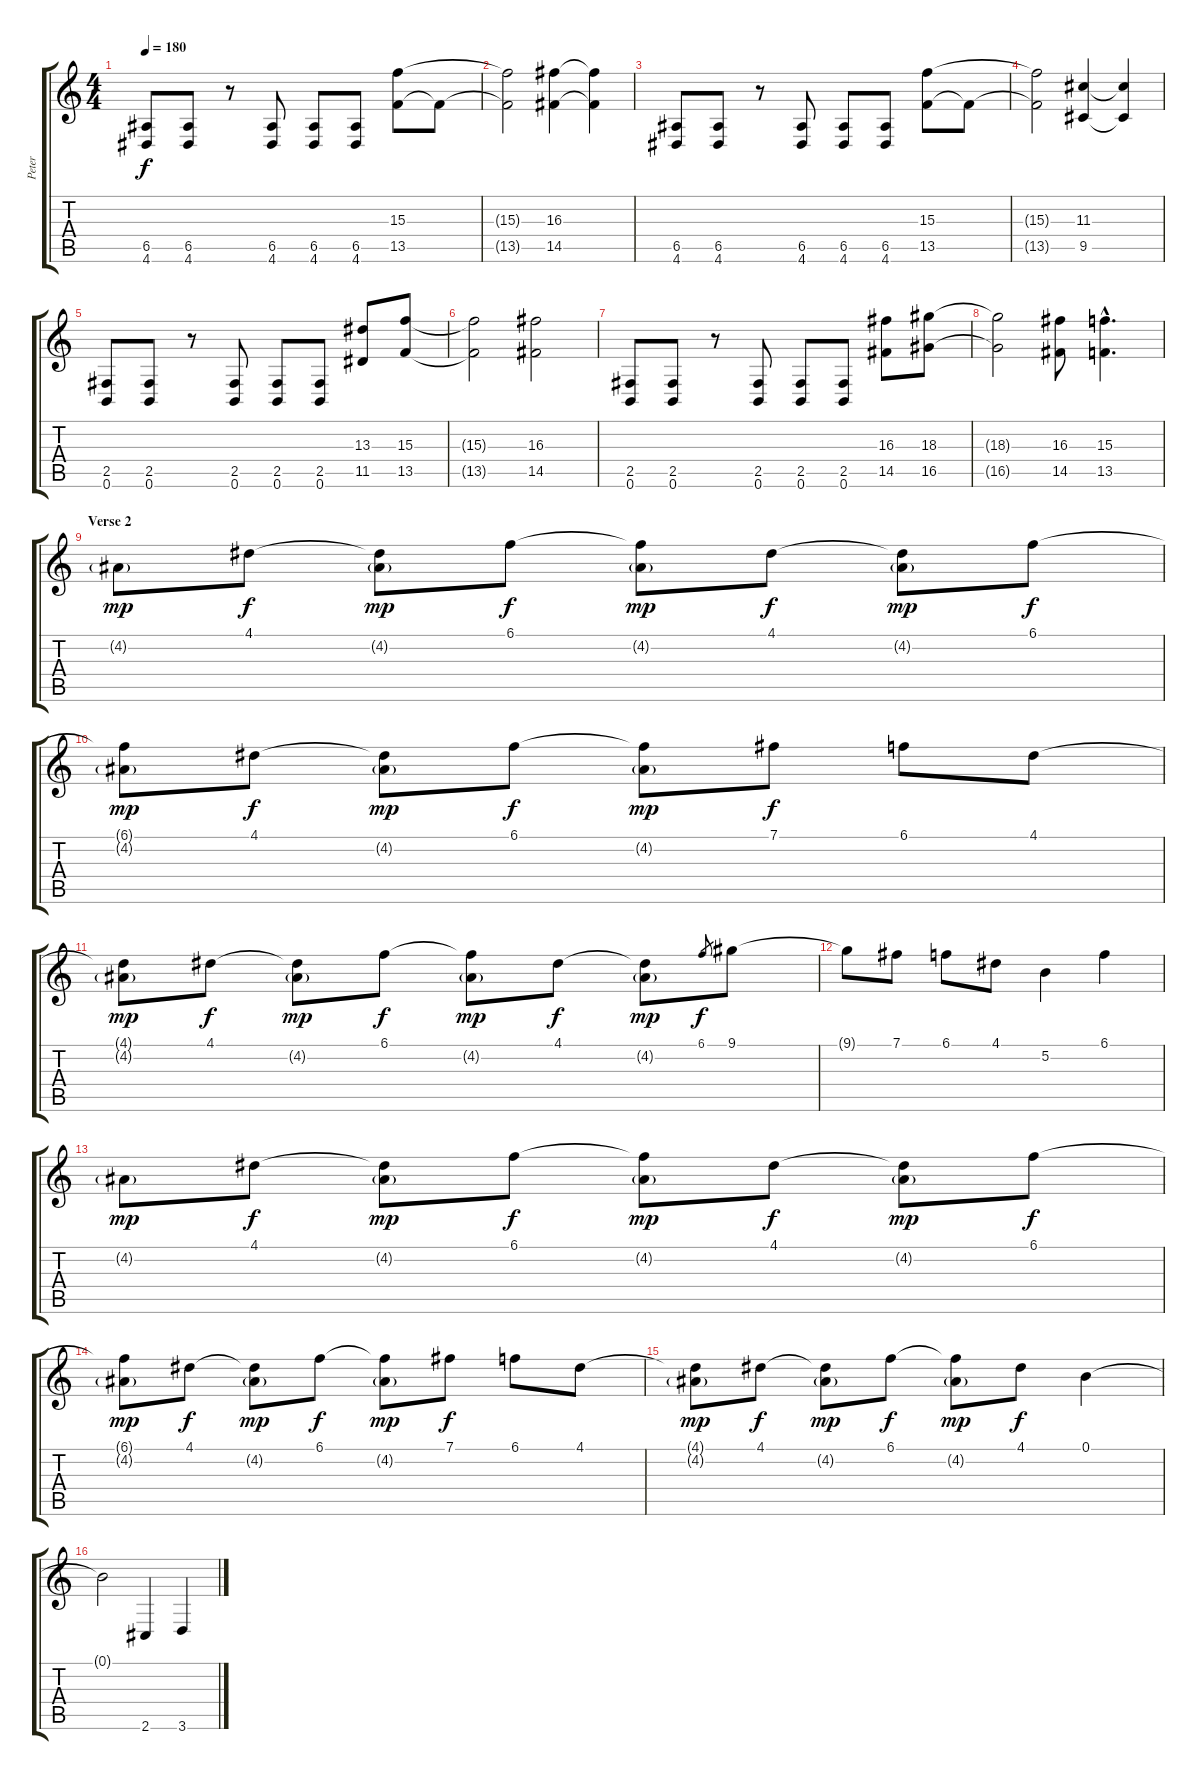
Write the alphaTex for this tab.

\track ("Peter" "Peter") {instrument distortionguitar}
\staff {score tabs}
\tuning (B3 Gb3 D3 A2 E2 B1) {hide}
\ts (4 4)
\tempo 180
\clef g2
\ks c
(6.5 4.6).8{dy f} (6.5 4.6).8 r.8 (6.5 4.6).8 (6.5 4.6).8 (6.5 4.6).8 (15.3 13.5).8 13.5{t}.8 |
(15.3{t} 13.5{t}).2 (16.3 14.5).4 (16.3{t} 14.5{t}).4 |
(6.5 4.6).8 (6.5 4.6).8 r.8 (6.5 4.6).8 (6.5 4.6).8 (6.5 4.6).8 (15.3 13.5).8 13.5{t}.8 |
(15.3{t} 13.5{t}).2 (11.3 9.5).4 (11.3{t} 9.5{t}).4 |
(2.5 0.6).8 (2.5 0.6).8 r.8 (2.5 0.6).8 (2.5 0.6).8 (2.5 0.6).8 (13.3 11.5).8 (15.3 13.5).8 |
(15.3{t} 13.5{t}).2 (16.3 14.5).2 |
(2.5 0.6).8 (2.5 0.6).8 r.8 (2.5 0.6).8 (2.5 0.6).8 (2.5 0.6).8 (16.3 14.5).8 (18.3 16.5).8 |
(18.3{t} 16.5{t}).2 (16.3 14.5).8 (15.3{hac} 13.5{hac}).4{d} |
\section ("" "Verse 2")
4.2{g}.8{dy mp} 4.1.8{dy f} (4.1{t} 4.2{g}).8{dy mp} 6.1.8{dy f} (6.1{t} 4.2{g}).8{dy mp} 4.1.8{dy f} (4.1{t} 4.2{g}).8{dy mp} 6.1.8{dy f} |
(6.1{t} 4.2{g}).8{dy mp} 4.1.8{dy f} (4.1{t} 4.2{g}).8{dy mp} 6.1.8{dy f} (6.1{t} 4.2{g}).8{dy mp} 7.1.8{dy f} 6.1.8 4.1.8 |
(4.1{t} 4.2{g}).8{dy mp} 4.1.8{dy f} (4.1{t} 4.2{g}).8{dy mp} 6.1.8{dy f} (6.1{t} 4.2{g}).8{dy mp} 4.1.8{dy f} (4.1{t} 4.2{g}).8{dy mp} 6.1.8{gr dy f} 9.1.8 |
9.1{t}.8 7.1.8 6.1.8 4.1.8 5.2.4 6.1.4 |
4.2{g}.8{dy mp} 4.1.8{dy f} (4.1{t} 4.2{g}).8{dy mp} 6.1.8{dy f} (6.1{t} 4.2{g}).8{dy mp} 4.1.8{dy f} (4.1{t} 4.2{g}).8{dy mp} 6.1.8{dy f} |
(6.1{t} 4.2{g}).8{dy mp} 4.1.8{dy f} (4.1{t} 4.2{g}).8{dy mp} 6.1.8{dy f} (6.1{t} 4.2{g}).8{dy mp} 7.1.8{dy f} 6.1.8 4.1.8 |
(4.1{t} 4.2{g}).8{dy mp} 4.1.8{dy f} (4.1{t} 4.2{g}).8{dy mp} 6.1.8{dy f} (6.1{t} 4.2{g}).8{dy mp} 4.1.8{dy f} 0.1.4 |
0.1{t}.2 2.6.4 3.6.4
